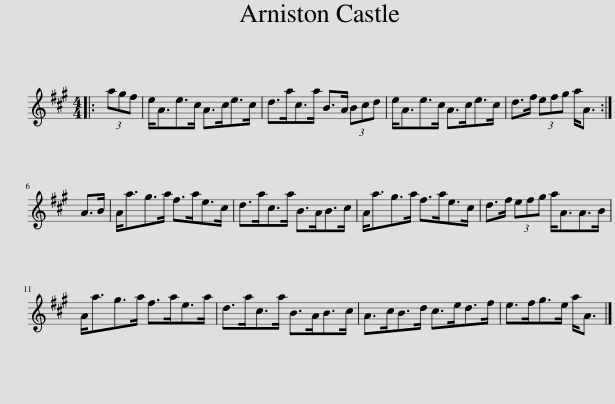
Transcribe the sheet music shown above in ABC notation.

X:1
L:1/8
M:4/4
I:linebreak $
K:A
V:1 treble
V:1
|: (3agf | e<Ae>c A>ce>c | d>ac>a B>A (3Bcd | e<Ae>c A>ce>c | d>f (3efg a<A :|$ %5
 A>B | A<ag>a f>ae>c | d>ac>a B>AB>c | A<ag>a f>ae>c | d>f (3efg a<AA>B |$ %10
 A<ag>a f>ae>a | d>ac>a B>AB>c | A>cB>d c>ed>f | e>fg>e a<A |] %14
